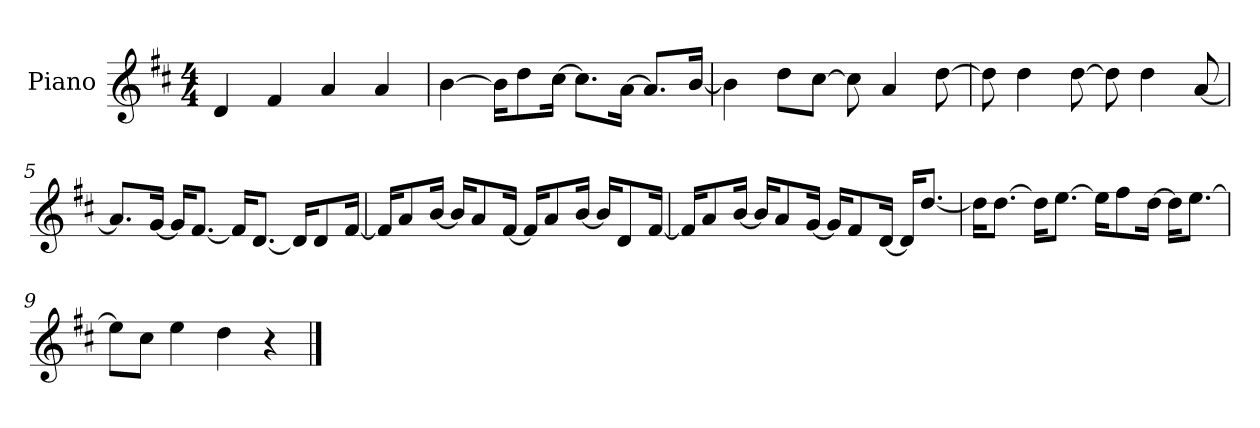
**kern
*part1
*staff1
*I"Piano
*I'P-no
*clefG2
*k[f#c#]
*M4/4
*MM90
=1
4d/
4f#/
4a/
4a/
=2
[4b\
16b\KL]
8dd\
[16cc#\Jk
8.cc#\L]
[16a\Jk
8.a/L]
[16b/Jk
=3
4b\]
8dd\L
[8cc#\J
8cc#\]
4a/
[8dd\
=4
8dd\]
4dd\
[8dd\
8dd\]
4dd\
[8a/
=5
8.a/L]
[16g/Jk
16g/KL]
[8.f#/J
16f#/KL]
[8.d/J
16d/KL]
8d/
[16f#/Jk
!!LO:LB:g=z
=6
16f#/KL]
8a/
[16b/Jk
16b/KL]
8a/
[16f#/Jk
16f#/KL]
8a/
[16b/Jk
16b/KL]
8d/
[16f#/Jk
=7
16f#/KL]
8a/
[16b/Jk
16b/KL]
8a/
[16g/Jk
16g/KL]
8f#/
[16d/Jk
16d/KL]
[8.dd/J
=8
16dd\KL]
[8.dd\J
16dd\KL]
[8.ee\J
16ee\KL]
8ff#\
[16dd\Jk
16dd\KL]
[8.ee\J
=9
8ee\L]
8cc#\J
4ee\
4dd\
4r
==
*-
